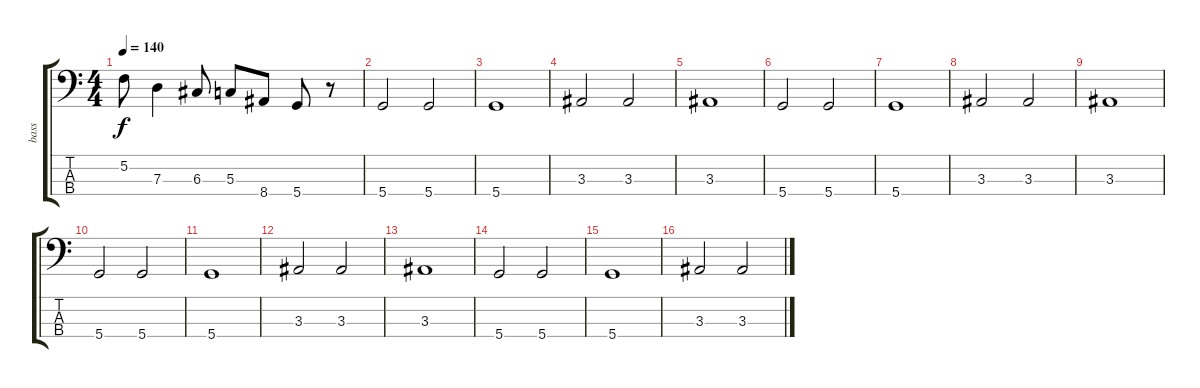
\track ("bass" "bass") {instrument electricbassfinger}
\staff {score tabs}
\tuning (F2 C2 G1 D1) {hide}
\ts (4 4)
\tempo 140
\clef f4
\ks c
5.2{t}.8{dy f} 7.3.4 6.3.8 5.3.8 8.4.8 5.4.8 r.8 |
5.4.2 5.4.2 |
5.4.1 |
3.3.2 3.3.2 |
3.3.1 |
5.4.2 5.4.2 |
5.4.1 |
3.3.2 3.3.2 |
3.3.1 |
5.4.2 5.4.2 |
5.4.1 |
3.3.2 3.3.2 |
3.3.1 |
5.4.2 5.4.2 |
5.4.1 |
3.3.2 3.3.2
